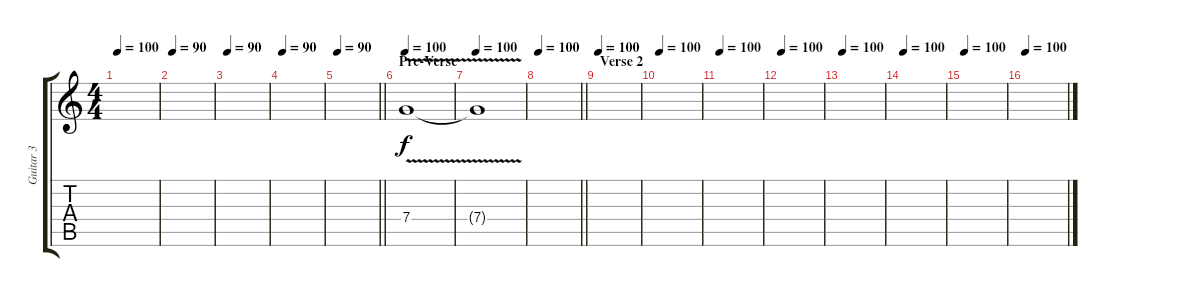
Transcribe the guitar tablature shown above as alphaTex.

\track ("Guitar 3" "Guitar 3") {instrument distortionguitar}
\staff {score tabs}
\tuning (D4 A3 F3 C3 G2 D2) {hide}
\ts (4 4)
\tempo 100
\clef g2
\ks c
|
\tempo 90
|
\tempo 90
|
\tempo 90
|
\tempo 90
\barLineRight lightlight
|
\section ("" "Pre-Verse")
\tempo 100
7.4{v}.1{volume 0 instrument distortionguitar} |
\tempo 100
7.4{t}.1 |
\tempo 100
\barLineRight lightlight
|
\section ("" "Verse 2")
\tempo 100
|
\tempo 100
|
\tempo 100
|
\tempo 100
|
\tempo 100
|
\tempo 100
|
\tempo 100
|
\tempo 100
